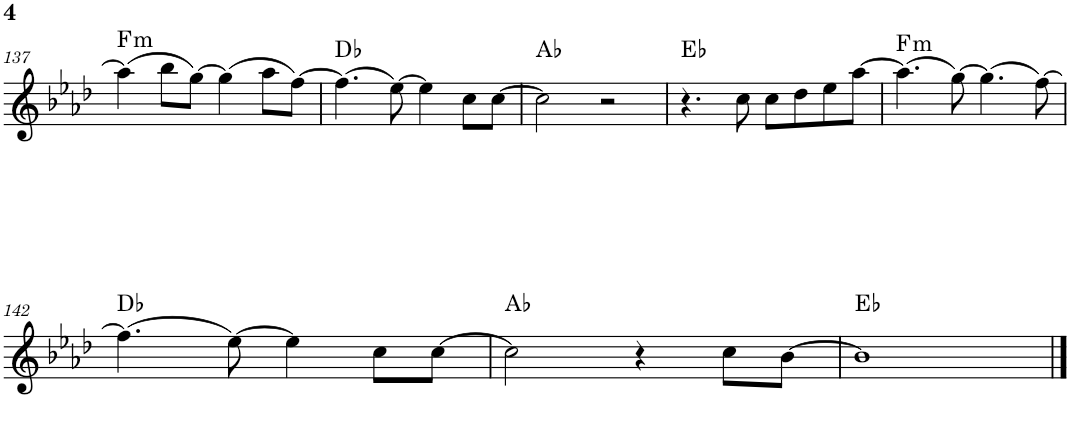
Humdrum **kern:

**kern	**harte
*part1	*part1
*staff1	*
*I"Piano	*
*I'Pno.	*
!!LO:PB:g=z
*clefG2	*
*k[b-e-a-d-]	*
*M4/4	*
=137	=137
!	!LO:H:kt=m
(4aa-\]	F:min
8bb-\L	.
[8gg\J)	.
(4gg\]	.
8aa-\L	.
[8ff\J)	.
=138	=138
!	!LO:H:kt=N.C.
(4.ff\]	N
[8ee-\)	.
4ee-\]	.
8cc\L	.
[8cc\J	.
=139	=139
!	!LO:H:kt=N.C.
2cc\]	N
2r	.
=140	=140
!	!LO:H:kt=N.C.
4.r	N
8cc\	.
8cc\L	.
8dd-\	.
8ee-\	.
[8aa-\J	.
=141	=141
!	!LO:H:kt=m
(4.aa-\]	F:min
[8gg\)	.
(4.gg\]	.
[8ff\)	.
!!LO:LB:g=z
=142	=142
!	!LO:H:kt=N.C.
(4.ff\]	N
[8ee-\)	.
4ee-\]	.
8cc\L	.
[8cc\J	.
=143	=143
!	!LO:H:kt=N.C.
2cc\]	N
4r	.
8cc\L	.
[8b-\J	.
=144	=144
1b-]	Eb:maj
==	==
*-	*-
